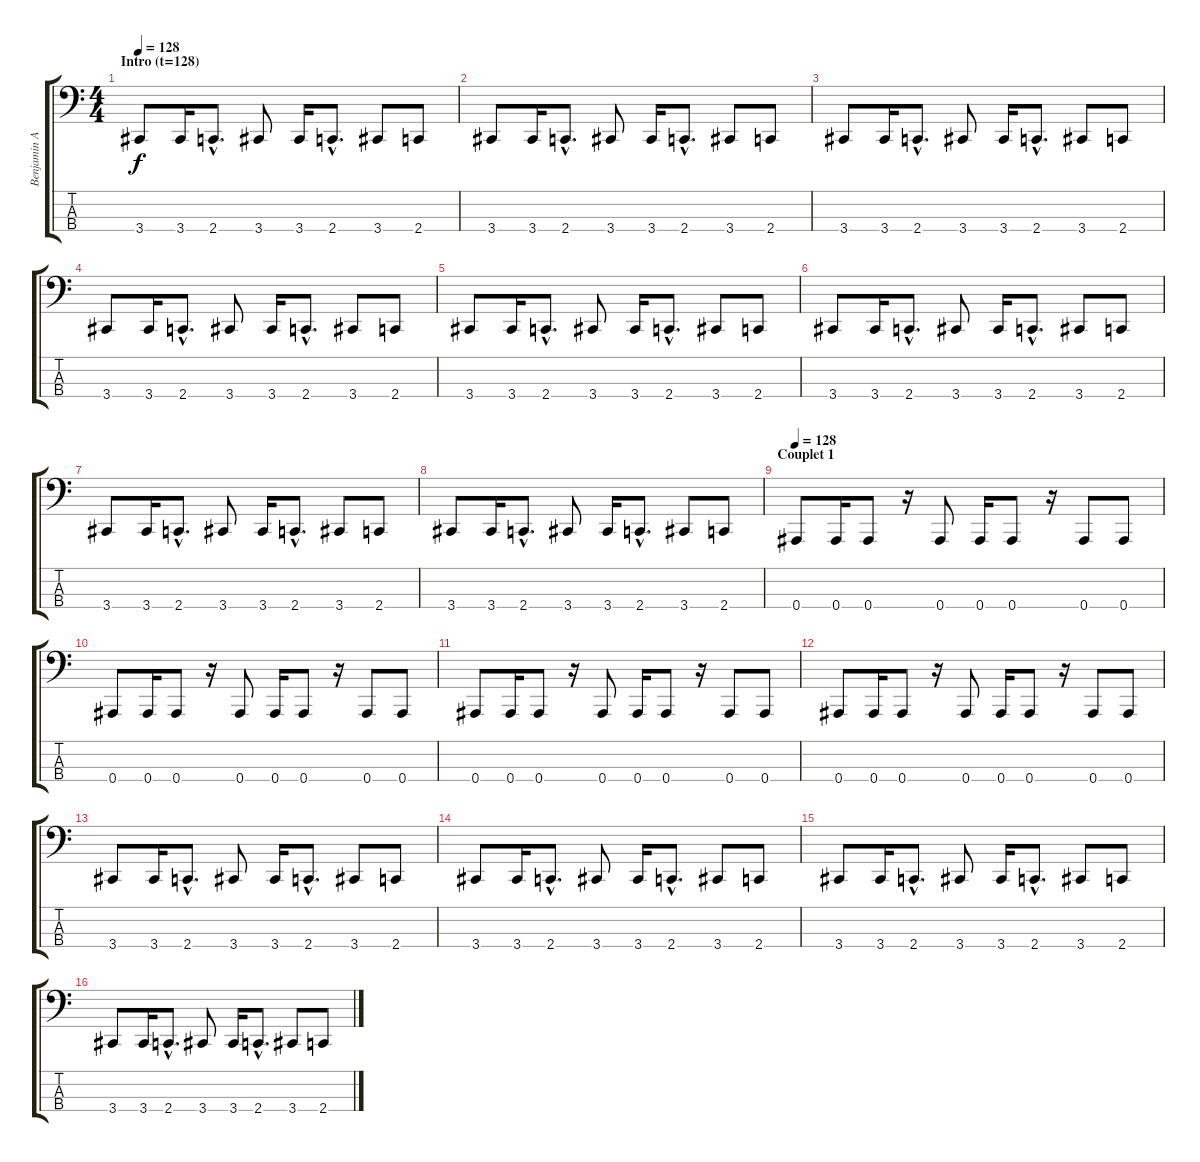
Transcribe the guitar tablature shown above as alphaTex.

\track ("Benjamin ANDRIEUX - Basse" "Benjamin A") {instrument synthbass2}
\staff {score tabs}
\tuning (Db2 Ab1 Eb1 Bb0) {hide}
\ts (4 4)
\section ("" "Intro (t=128)")
\tempo 128
\clef f4
\ks c
3.4.8{dy f volume 16 balance 8 instrument synthbass2} 3.4.16 2.4{hac}.8{d} 3.4.8 3.4.16 2.4{hac}.8{d} 3.4.8 2.4.8 |
3.4.8 3.4.16 2.4{hac}.8{d} 3.4.8 3.4.16 2.4{hac}.8{d} 3.4.8 2.4.8 |
3.4.8 3.4.16 2.4{hac}.8{d} 3.4.8 3.4.16 2.4{hac}.8{d} 3.4.8 2.4.8 |
3.4.8 3.4.16 2.4{hac}.8{d} 3.4.8 3.4.16 2.4{hac}.8{d} 3.4.8 2.4.8 |
\section ("" "")
3.4.8 3.4.16 2.4{hac}.8{d} 3.4.8 3.4.16 2.4{hac}.8{d} 3.4.8 2.4.8 |
3.4.8 3.4.16 2.4{hac}.8{d} 3.4.8 3.4.16 2.4{hac}.8{d} 3.4.8 2.4.8 |
3.4.8 3.4.16 2.4{hac}.8{d} 3.4.8 3.4.16 2.4{hac}.8{d} 3.4.8 2.4.8 |
3.4.8 3.4.16 2.4{hac}.8{d} 3.4.8 3.4.16 2.4{hac}.8{d} 3.4.8 2.4.8 |
\section ("" "Couplet 1")
\tempo 128
0.4.8{volume 16 balance 8 instrument synthbass2} 0.4.16 0.4.8 r.16 0.4.8 0.4.16 0.4.8 r.16 0.4.8 0.4.8 |
0.4.8 0.4.16 0.4.8 r.16 0.4.8 0.4.16 0.4.8 r.16 0.4.8 0.4.8 |
0.4.8 0.4.16 0.4.8 r.16 0.4.8 0.4.16 0.4.8 r.16 0.4.8 0.4.8 |
0.4.8 0.4.16 0.4.8 r.16 0.4.8 0.4.16 0.4.8 r.16 0.4.8 0.4.8 |
\section ("" "")
3.4.8 3.4.16 2.4{hac}.8{d} 3.4.8 3.4.16 2.4{hac}.8{d} 3.4.8 2.4.8 |
3.4.8 3.4.16 2.4{hac}.8{d} 3.4.8 3.4.16 2.4{hac}.8{d} 3.4.8 2.4.8 |
3.4.8 3.4.16 2.4{hac}.8{d} 3.4.8 3.4.16 2.4{hac}.8{d} 3.4.8 2.4.8 |
3.4.8 3.4.16 2.4{hac}.8{d} 3.4.8 3.4.16 2.4{hac}.8{d} 3.4.8 2.4.8
